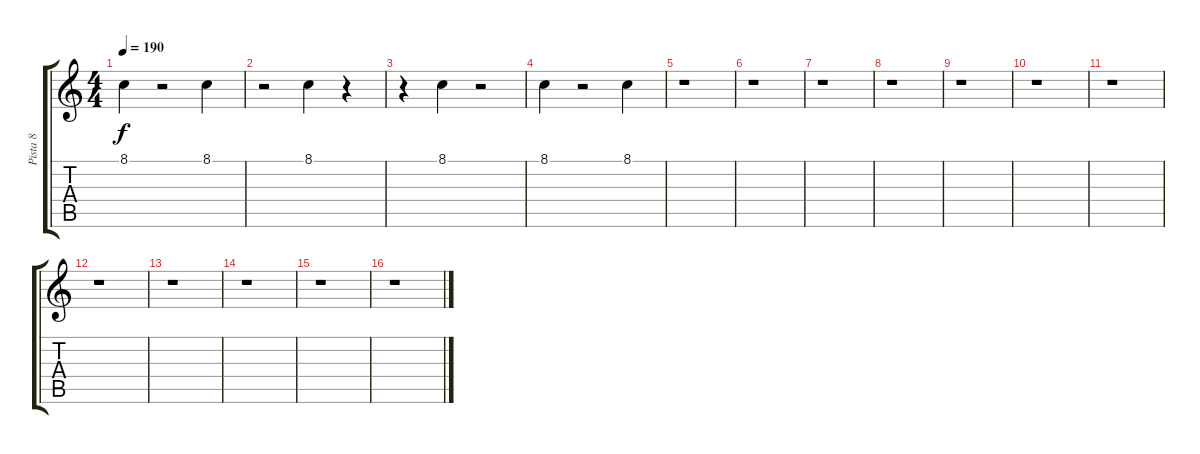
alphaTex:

\track ("Pista 8" "Pista 8") {instrument tubularbells}
\staff {score tabs}
\tuning (E4 B3 G3 D3 A2 E2) {hide}
\ts (4 4)
\tempo 190
\clef g2
\ks c
8.1.4{dy f} r.2 8.1.4 |
r.2 8.1.4 r.4 |
r.4 8.1.4 r.2 |
8.1.4 r.2 8.1.4 |
r.1 |
r.1 |
r.1 |
r.1 |
r.1 |
r.1 |
r.1 |
r.1 |
r.1 |
r.1 |
r.1 |
r.1
